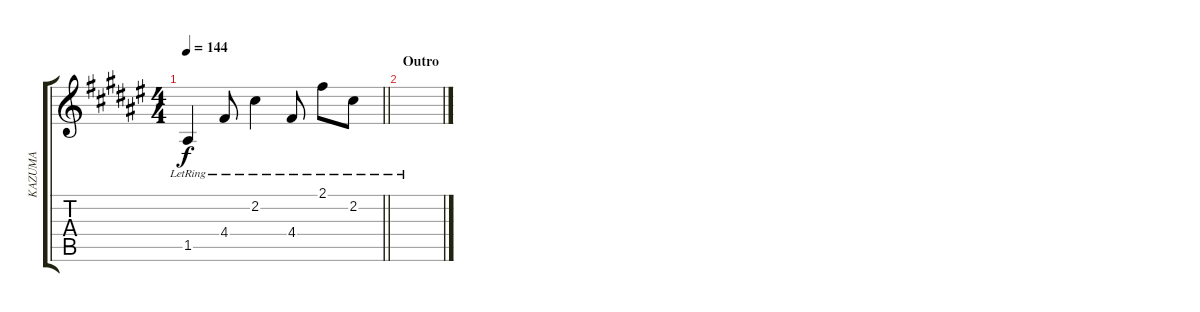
\track ("KAZUMA" "KAZUMA") {instrument electricguitarclean}
\staff {score tabs}
\tuning (E4 B3 G3 D3 A2 E2) {hide}
\ts (4 4)
\tempo 144
\clef g2
\barLineRight lightlight
\ks d#minor
1.5{lr}.4{dy f} 4.4{lr}.8 2.2{lr}.4 4.4{lr}.8 2.1{lr}.8 2.2{lr}.8 |
\section ("" "Outro")
